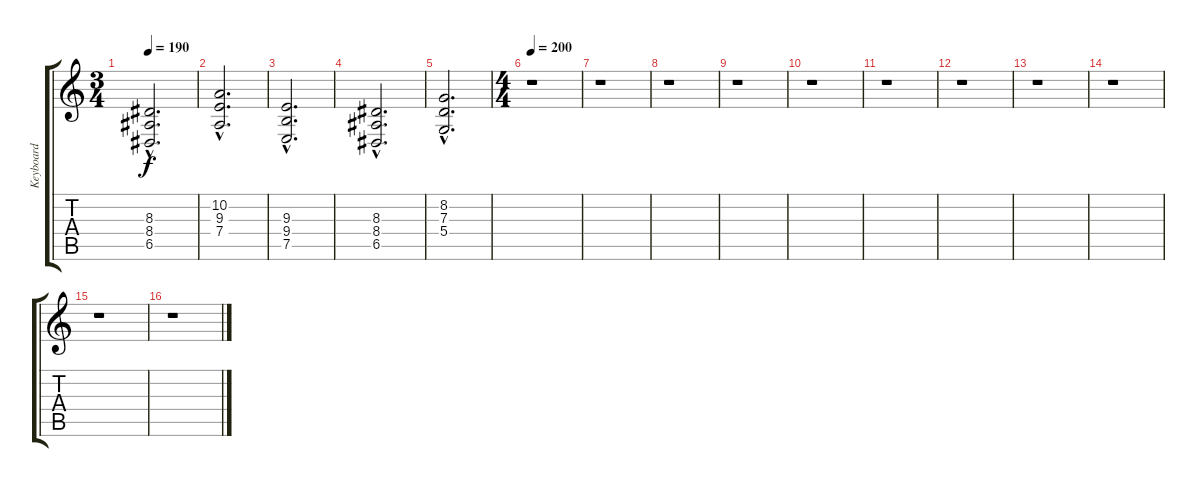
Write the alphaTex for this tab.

\track ("Keyboard" "Keyboard") {instrument choiraahs}
\staff {score tabs}
\tuning (E4 B3 G3 D3 A2 E2) {hide}
\ts (3 4)
\tempo 190
\clef g2
\ks c
(8.3{hac t} 8.4{hac t} 6.5{hac t}).2{d dy f} |
(10.2{hac} 9.3{hac} 7.4{hac}).2{d} |
(9.3{hac} 9.4{hac} 7.5{hac}).2{d} |
(8.3{hac} 8.4{hac} 6.5{hac}).2{d} |
(8.2{hac} 7.3{hac} 5.4{hac}).2{d} |
\ts (4 4)
\tempo 200
r.1 |
r.1 |
r.1 |
r.1 |
r.1 |
r.1 |
r.1 |
r.1 |
r.1 |
r.1 |
r.1
